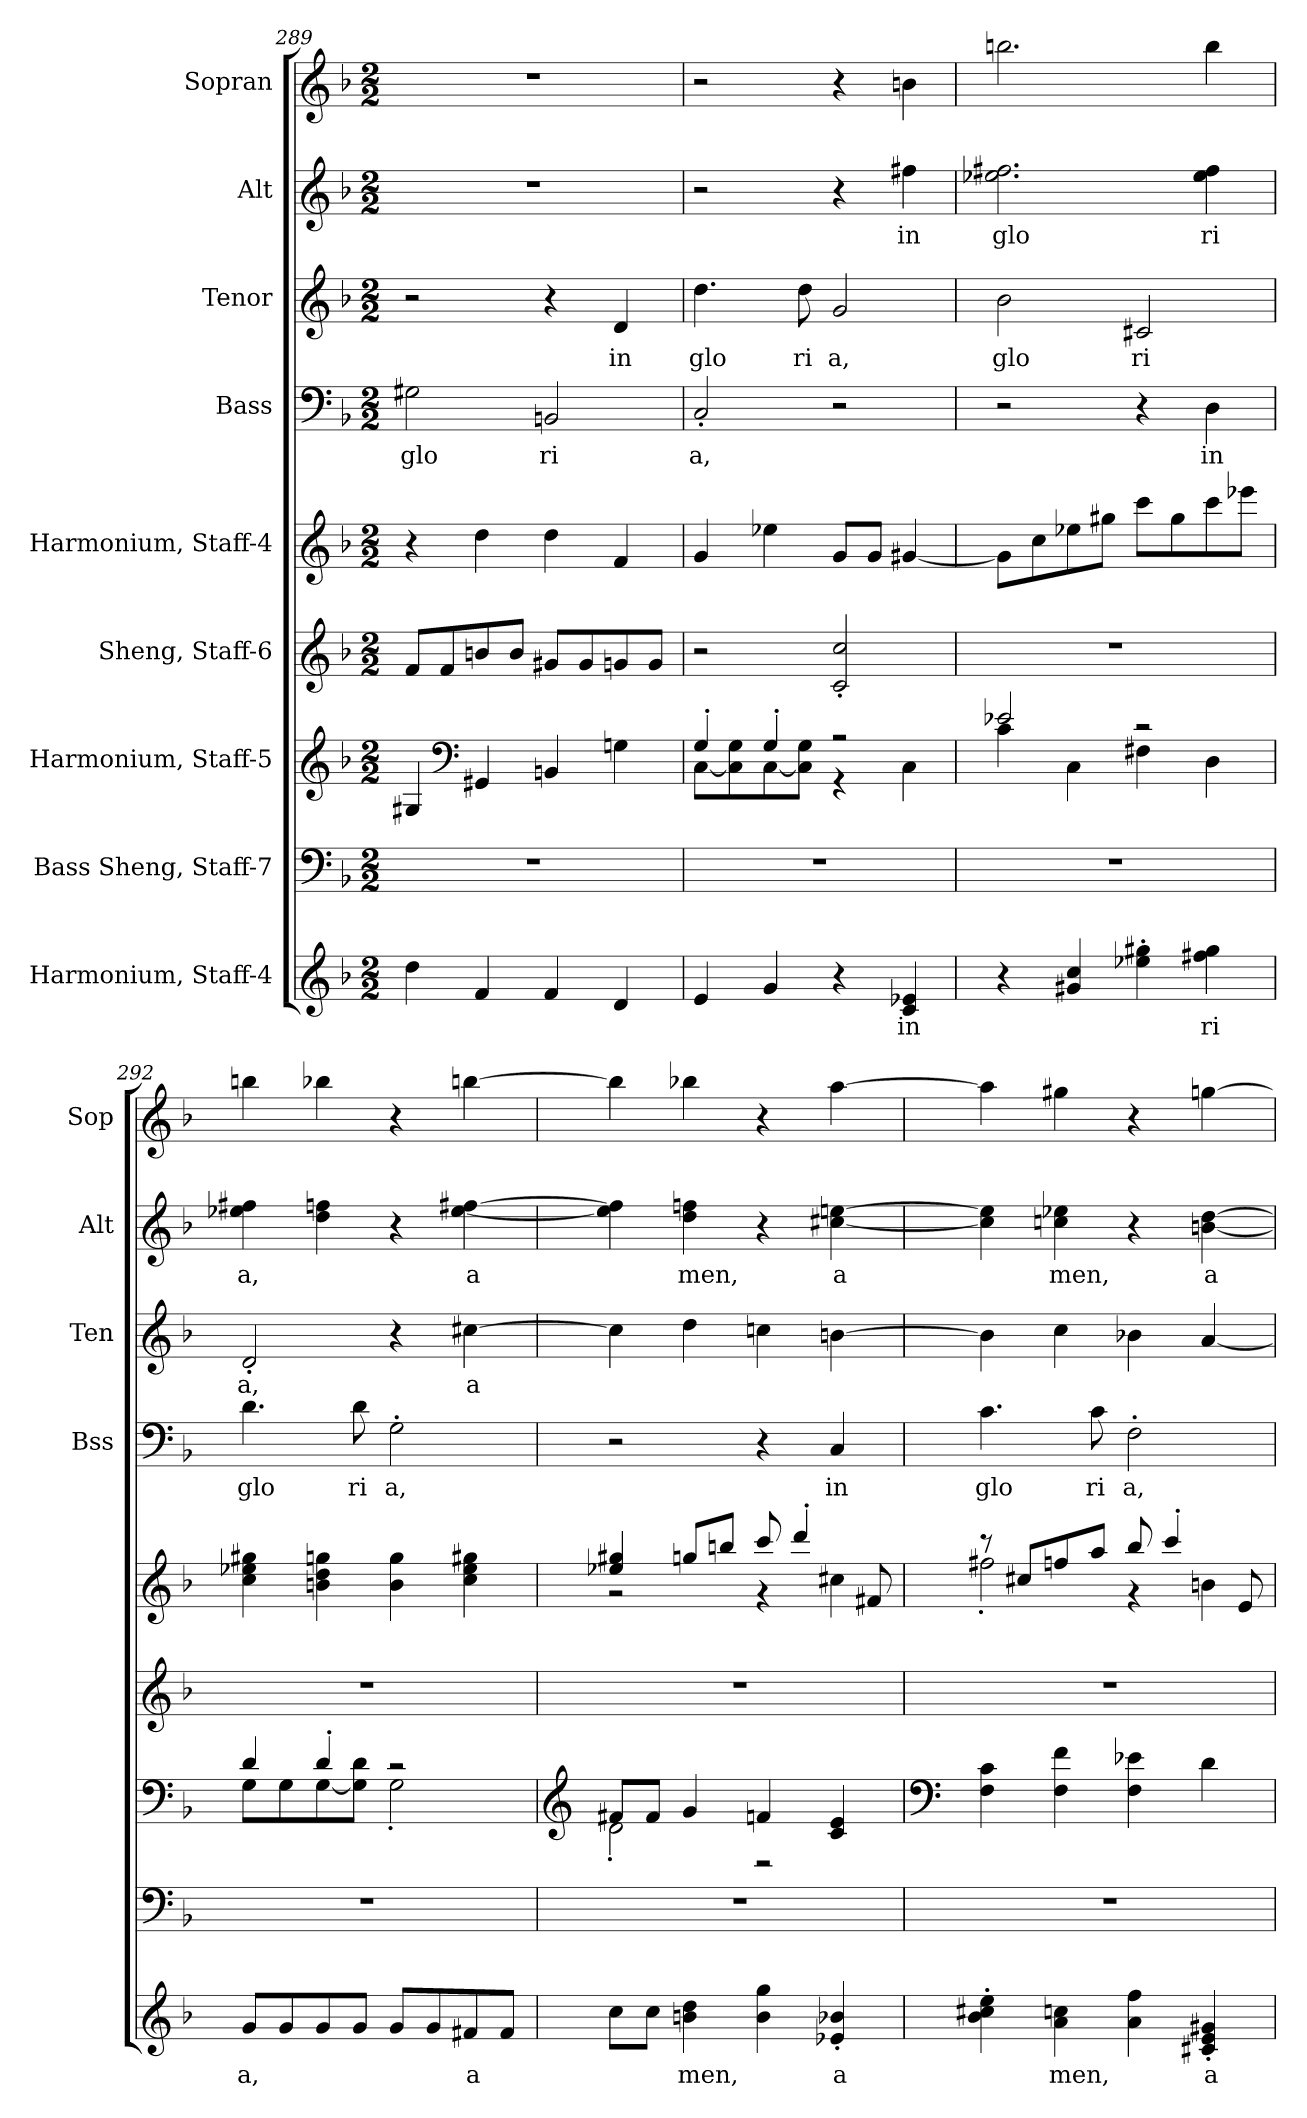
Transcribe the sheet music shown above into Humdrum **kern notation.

**kern	**text	**kern	**kern	**kern	**kern	**kern	**text	**kern	**text	**kern	**text	**kern
*part9	*part9	*part8	*part7	*part6	*part5	*part4	*part4	*part3	*part3	*part2	*part2	*part1
*staff9	*staff9	*staff8	*staff7	*staff6	*staff5	*staff4	*staff4	*staff3	*staff3	*staff2	*staff2	*staff1
*I"Harmonium, Staff-4	*	*I"Bass Sheng, Staff-7	*I"Harmonium, Staff-5	*I"Sheng, Staff-6	*I"Harmonium, Staff-4	*I"Bass	*	*I"Tenor	*	*I"Alt	*	*I"Sopran
*	*	*	*	*	*	*I'Bss	*	*I'Ten	*	*I'Alt	*	*I'Sop
*clefG2	*	*clefF4	*clefG2	*clefG2	*clefG2	*clefF4	*	*clefG2	*	*clefG2	*	*clefG2
*	*	*	*	*	*	*	*	*ITrd4c7	*	*ITrd2c3	*	*ITrd2c3
*k[b-]	*	*k[b-]	*k[b-]	*k[b-]	*k[b-]	*k[b-]	*	*k[b-e-]	*	*k[f#c#]	*	*k[f#c#]
*M2/2	*	*M2/2	*M2/2	*M2/2	*M2/2	*M2/2	*	*M2/2	*	*M2/2	*	*M2/2
=289	=289	=289	=289	=289	=289	=289	=289	=289	=289	=289	=289	=289
4dd\	.	1r	4G#X/	8f/L	4r	2G#X\	glo	2r	.	1r	.	1r
.	.	.	.	8f/	.	.	.	.	.	.	.	.
*	*	*	*clefF4	*	*	*	*	*	*	*	*	*
4f/	.	.	4GG#X/	8bn/	4dd\	.	.	.	.	.	.	.
.	.	.	.	8b/J	.	.	.	.	.	.	.	.
4f/	.	.	4BBn/	8g#X/L	4dd\	2BBn/	ri	4r	.	.	.	.
.	.	.	.	8g#/	.	.	.	.	.	.	.	.
4d/	.	.	4Gn\	8gn/	4f/	.	.	4G/	in	.	.	.
.	.	.	.	8g/J	.	.	.	.	.	.	.	.
=290	=290	=290	=290	=290	=290	=290	=290	=290	=290	=290	=290	=290
*	*	*	*^	*	*	*	*	*	*	*	*	*
4e/	.	1r	4G'/	[8C\L	2r	4g/	2C'/	a,	4.g\	glo	2r	.	2r
.	.	.	.	8C\] 8G\	.	.	.	.	.	.	.	.	.
4g/	.	.	4G'/	[8C\	.	4ee-X\	.	.	.	.	.	.	.
.	.	.	.	8C\] 8G\J	.	.	.	.	8g\	ri	.	.	.
4r	.	.	2r	4r	2c/' 2cc/'	8g/L	2r	.	2c/	a,	4r	.	4r
.	.	.	.	.	.	8g/J	.	.	.	.	.	.	.
4c/ 4e-X/	in	.	.	4C\	.	[4g#X/	.	.	.	.	4dd#X\	in	4g#X\
!!LO:PB:g=z
=291	=291	=291	=291	=291	=291	=291	=291	=291	=291	=291	=291	=291	=291
4r	.	1r	2e-X/	4c\	1r	8g#\L]	2r	.	2e-\	glo	2.ccn\ 2.dd#X\	glo	2.gg#X\
.	.	.	.	.	.	8cc\	.	.	.	.	.	.	.
4g#X/ 4cc/	.	.	.	4C\	.	8ee-X\	.	.	.	.	.	.	.
.	.	.	.	.	.	8gg#X\J	.	.	.	.	.	.	.
4ee-X\' 4gg#X\'	.	.	2r	4F#X\	.	8ccc\L	4r	.	2F#X/	ri	.	.	.
.	.	.	.	.	.	8gg#\	.	.	.	.	.	.	.
4ff#X\ 4gg#\	ri	.	.	4D\	.	8ccc\	4D\	in	.	.	4cc\ 4dd#\	ri	4gg#\
.	.	.	.	.	.	8eee-X\J	.	.	.	.	.	.	.
=292	=292	=292	=292	=292	=292	=292	=292	=292	=292	=292	=292	=292	=292
8g/L	a,	1r	4d/	8G\L	1r	4cc\ 4ee-X\ 4gg#X\	4.d\	glo	2G'/	a,	4ccn\ 4dd#X\	a,	4gg#X\
8g/	.	.	.	8G\	.	.	.	.	.	.	.	.	.
8g/	.	.	4d'/	[8G\	.	4bn\ 4dd\ 4ggn\	.	.	.	.	4b\ 4ddn\	.	4ggn\
8g/J	.	.	.	8G\] 8d\J	.	.	8d\	ri	.	.	.	.	.
8g/L	.	.	2r	2G'\	.	4b\ 4gg\	2G'\	a,	4r	.	4r	.	4r
8g/	.	.	.	.	.	.	.	.	.	.	.	.	.
8f#X/	a	.	.	.	.	4cc\ 4ee-\ 4gg#X\	.	.	[4f#X\	a	[4cc\ [4dd#X\	a	[4gg#X\
8f#/J	.	.	.	.	.	.	.	.	.	.	.	.	.
=293	=293	=293	=293	=293	=293	=293	=293	=293	=293	=293	=293	=293	=293
*	*	*	*clefG2	*	*	*	*	*	*	*	*	*	*
*	*	*	*	*	*	*^	*	*	*	*	*	*	*
8cc\L	.	1r	8f#X/L	2d'\	1r	4ee-X/ 4gg#X/	2r	2r	.	4f#\]	.	4cc\] 4dd#\]	.	4gg#\]
8cc\J	.	.	8f#/J	.	.	.	.	.	.	.	.	.	.	.
4bn\ 4dd\	men,	.	4g/	.	.	8ggn/L	.	.	.	4g\	.	4b\ 4ddn\	men,	4ggn\
.	.	.	.	.	.	8bbn/J	.	.	.	.	.	.	.	.
4b\ 4gg\	.	.	4fn/	2r	.	8ccc/	4r	4r	.	4fn\	.	4r	.	4r
.	.	.	.	.	.	4ddd'/	.	.	.	.	.	.	.	.
4e-X/' 4b-X/'	a	.	4c/ 4e/	.	.	.	4cc#X\	4C/	in	[4en\	.	[4a#X\ [4cc#X\	a	[4ff#\
.	.	.	.	.	.	8f#X/	.	.	.	.	.	.	.	.
*	*	*	*v	*v	*	*	*	*	*	*	*	*	*	*
!!LO:PB:g=z
=294	=294	=294	=294	=294	=294	=294	=294	=294	=294	=294	=294	=294	=294
*	*	*	*clefF4	*	*	*	*	*	*	*	*	*	*
4b-\' 4cc#X\' 4ee\'	.	1r	4F\ 4c\	1r	8r	2ff#X'\	4.c\	glo	4e\]	.	4a#\] 4cc#\]	.	4ff#\]
.	.	.	.	.	8cc#X/L	.	.	.	.	.	.	.	.
4a\ 4ccn\	men,	.	4F\ 4f\	.	8ffn/	.	.	.	4f\	.	4an\ 4ccn\	men,	4ee#X\
.	.	.	.	.	8aa/J	.	8c\	ri	.	.	.	.	.
4a\ 4ff\	.	.	4F\ 4e-X\	.	8bb-/	4r	2F'\	a,	4e-X\	.	4r	.	4r
.	.	.	.	.	4ccc'/	.	.	.	.	.	.	.	.
4c#X/' 4e/' 4g#X/'	a	.	4d\	.	.	4bn\	.	.	[4d/	.	[4g#X\ [4b\	a	[4een\
.	.	.	.	.	8e/	.	.	.	.	.	.	.	.
*	*	*	*	*	*v	*v	*	*	*	*	*	*	*
=	=	=	=	=	=	=	=	=	=	=	=	=
*-	*-	*-	*-	*-	*-	*-	*-	*-	*-	*-	*-	*-
